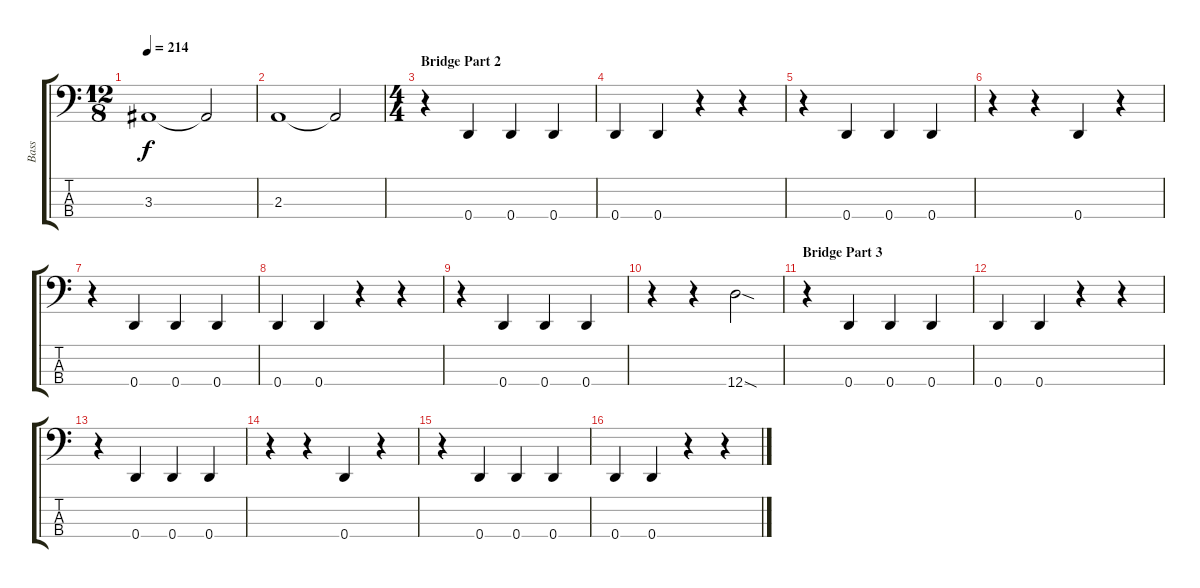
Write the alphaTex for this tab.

\track ("Bass" "Bass") {instrument electricbasspick}
\staff {score tabs}
\tuning (F2 C2 G1 D1) {hide}
\ts (12 8)
\tempo 214
\clef f4
\ks c
3.3.1{dy f} 3.3{t}.2 |
2.3.1 2.3{t}.2 |
\ts (4 4)
\section ("" "Bridge Part 2")
r.4 0.4.4 0.4.4 0.4.4 |
0.4.4 0.4.4 r.4 r.4 |
r.4 0.4.4 0.4.4 0.4.4 |
r.4 r.4 0.4.4 r.4 |
r.4 0.4.4 0.4.4 0.4.4 |
0.4.4 0.4.4 r.4 r.4 |
r.4 0.4.4 0.4.4 0.4.4 |
r.4 r.4 12.4{sod}.2 |
\section ("" "Bridge Part 3")
r.4 0.4.4 0.4.4 0.4.4 |
0.4.4 0.4.4 r.4 r.4 |
r.4 0.4.4 0.4.4 0.4.4 |
r.4 r.4 0.4.4 r.4 |
r.4 0.4.4 0.4.4 0.4.4 |
0.4.4 0.4.4 r.4 r.4
